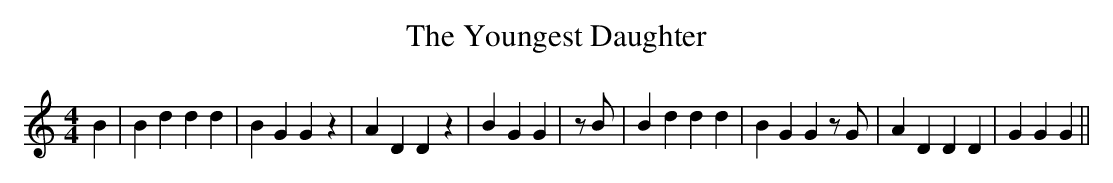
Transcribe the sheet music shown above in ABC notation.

X:1
T:The Youngest Daughter
M:4/4
L:1/4
K:C
 B| B d d d| B G G z| A D D z| B G G| z/2 B/2| B d d d| B G G z/2 G/2|\
 A D D D| G G G||
